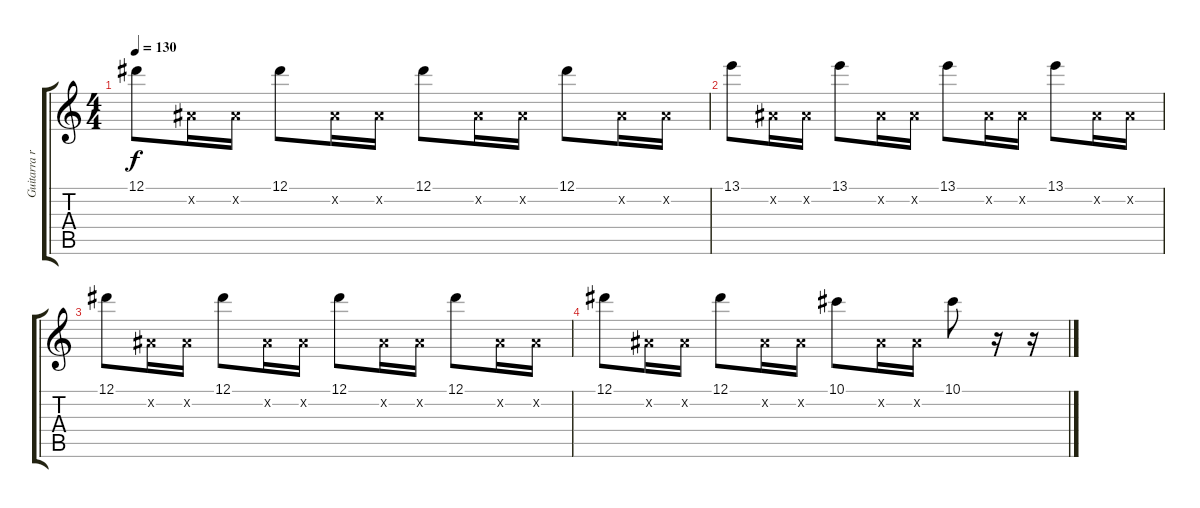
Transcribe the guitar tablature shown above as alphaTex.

\track ("Guitarra ritm. 1 (W. Giardino)" "Guitarra r") {instrument overdrivenguitar}
\staff {score tabs}
\tuning (Eb4 Bb3 Gb3 Db3 Ab2 Eb2) {hide}
\ts (4 4)
\tempo 130
\clef g2
\ks c
12.1.8{dy f} 0.2{x}.16 0.2{x}.16 12.1.8 0.2{x}.16 0.2{x}.16 12.1.8 0.2{x}.16 0.2{x}.16 12.1.8 0.2{x}.16 0.2{x}.16 |
13.1.8 0.2{x}.16 0.2{x}.16 13.1.8 0.2{x}.16 0.2{x}.16 13.1.8 0.2{x}.16 0.2{x}.16 13.1.8 0.2{x}.16 0.2{x}.16 |
12.1.8 0.2{x}.16 0.2{x}.16 12.1.8 0.2{x}.16 0.2{x}.16 12.1.8 0.2{x}.16 0.2{x}.16 12.1.8 0.2{x}.16 0.2{x}.16 |
12.1.8 0.2{x}.16 0.2{x}.16 12.1.8 0.2{x}.16 0.2{x}.16 10.1.8 0.2{x}.16 0.2{x}.16 10.1.8 r.16 r.16
